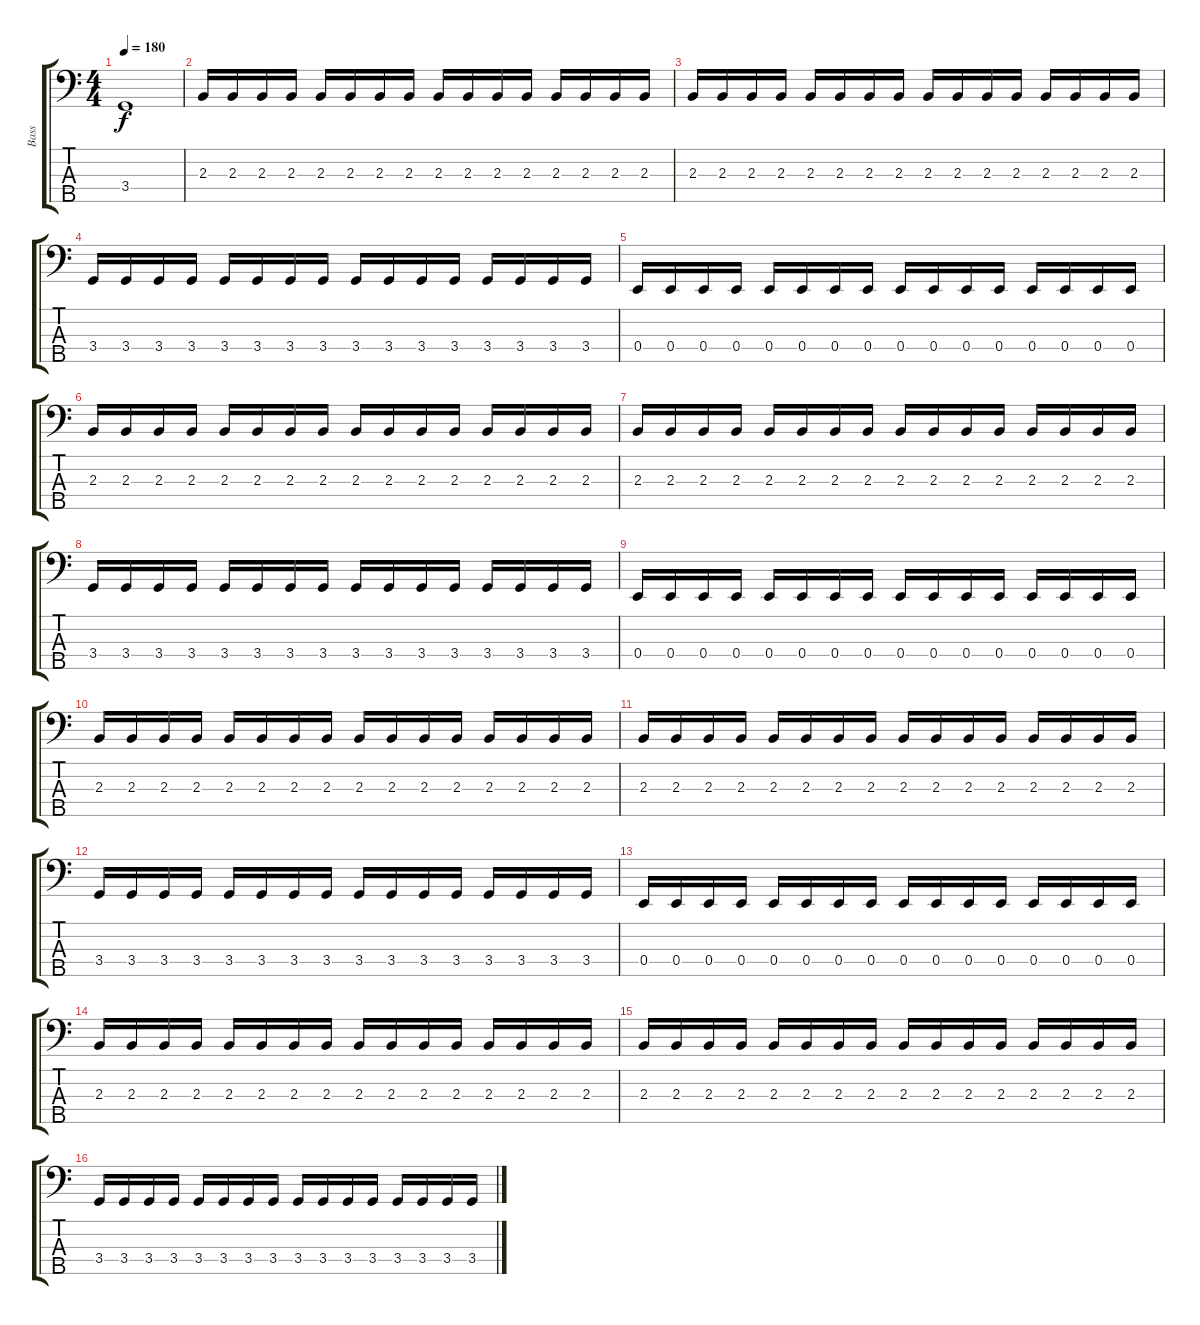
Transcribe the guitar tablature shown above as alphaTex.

\track ("Bass" "Bass") {instrument electricbassfinger}
\staff {score tabs}
\tuning (G2 D2 A1 E1 B0) {hide}
\ts (4 4)
\tempo 180
\clef f4
\ks c
3.4{t}.1{dy f} |
2.3.16 2.3.16 2.3.16 2.3.16 2.3.16 2.3.16 2.3.16 2.3.16 2.3.16 2.3.16 2.3.16 2.3.16 2.3.16 2.3.16 2.3.16 2.3.16 |
2.3.16 2.3.16 2.3.16 2.3.16 2.3.16 2.3.16 2.3.16 2.3.16 2.3.16 2.3.16 2.3.16 2.3.16 2.3.16 2.3.16 2.3.16 2.3.16 |
3.4.16 3.4.16 3.4.16 3.4.16 3.4.16 3.4.16 3.4.16 3.4.16 3.4.16 3.4.16 3.4.16 3.4.16 3.4.16 3.4.16 3.4.16 3.4.16 |
0.4.16 0.4.16 0.4.16 0.4.16 0.4.16 0.4.16 0.4.16 0.4.16 0.4.16 0.4.16 0.4.16 0.4.16 0.4.16 0.4.16 0.4.16 0.4.16 |
2.3.16 2.3.16 2.3.16 2.3.16 2.3.16 2.3.16 2.3.16 2.3.16 2.3.16 2.3.16 2.3.16 2.3.16 2.3.16 2.3.16 2.3.16 2.3.16 |
2.3.16 2.3.16 2.3.16 2.3.16 2.3.16 2.3.16 2.3.16 2.3.16 2.3.16 2.3.16 2.3.16 2.3.16 2.3.16 2.3.16 2.3.16 2.3.16 |
3.4.16 3.4.16 3.4.16 3.4.16 3.4.16 3.4.16 3.4.16 3.4.16 3.4.16 3.4.16 3.4.16 3.4.16 3.4.16 3.4.16 3.4.16 3.4.16 |
0.4.16 0.4.16 0.4.16 0.4.16 0.4.16 0.4.16 0.4.16 0.4.16 0.4.16 0.4.16 0.4.16 0.4.16 0.4.16 0.4.16 0.4.16 0.4.16 |
2.3.16 2.3.16 2.3.16 2.3.16 2.3.16 2.3.16 2.3.16 2.3.16 2.3.16 2.3.16 2.3.16 2.3.16 2.3.16 2.3.16 2.3.16 2.3.16 |
2.3.16 2.3.16 2.3.16 2.3.16 2.3.16 2.3.16 2.3.16 2.3.16 2.3.16 2.3.16 2.3.16 2.3.16 2.3.16 2.3.16 2.3.16 2.3.16 |
3.4.16 3.4.16 3.4.16 3.4.16 3.4.16 3.4.16 3.4.16 3.4.16 3.4.16 3.4.16 3.4.16 3.4.16 3.4.16 3.4.16 3.4.16 3.4.16 |
0.4.16 0.4.16 0.4.16 0.4.16 0.4.16 0.4.16 0.4.16 0.4.16 0.4.16 0.4.16 0.4.16 0.4.16 0.4.16 0.4.16 0.4.16 0.4.16 |
2.3.16 2.3.16 2.3.16 2.3.16 2.3.16 2.3.16 2.3.16 2.3.16 2.3.16 2.3.16 2.3.16 2.3.16 2.3.16 2.3.16 2.3.16 2.3.16 |
2.3.16 2.3.16 2.3.16 2.3.16 2.3.16 2.3.16 2.3.16 2.3.16 2.3.16 2.3.16 2.3.16 2.3.16 2.3.16 2.3.16 2.3.16 2.3.16 |
3.4.16 3.4.16 3.4.16 3.4.16 3.4.16 3.4.16 3.4.16 3.4.16 3.4.16 3.4.16 3.4.16 3.4.16 3.4.16 3.4.16 3.4.16 3.4.16
